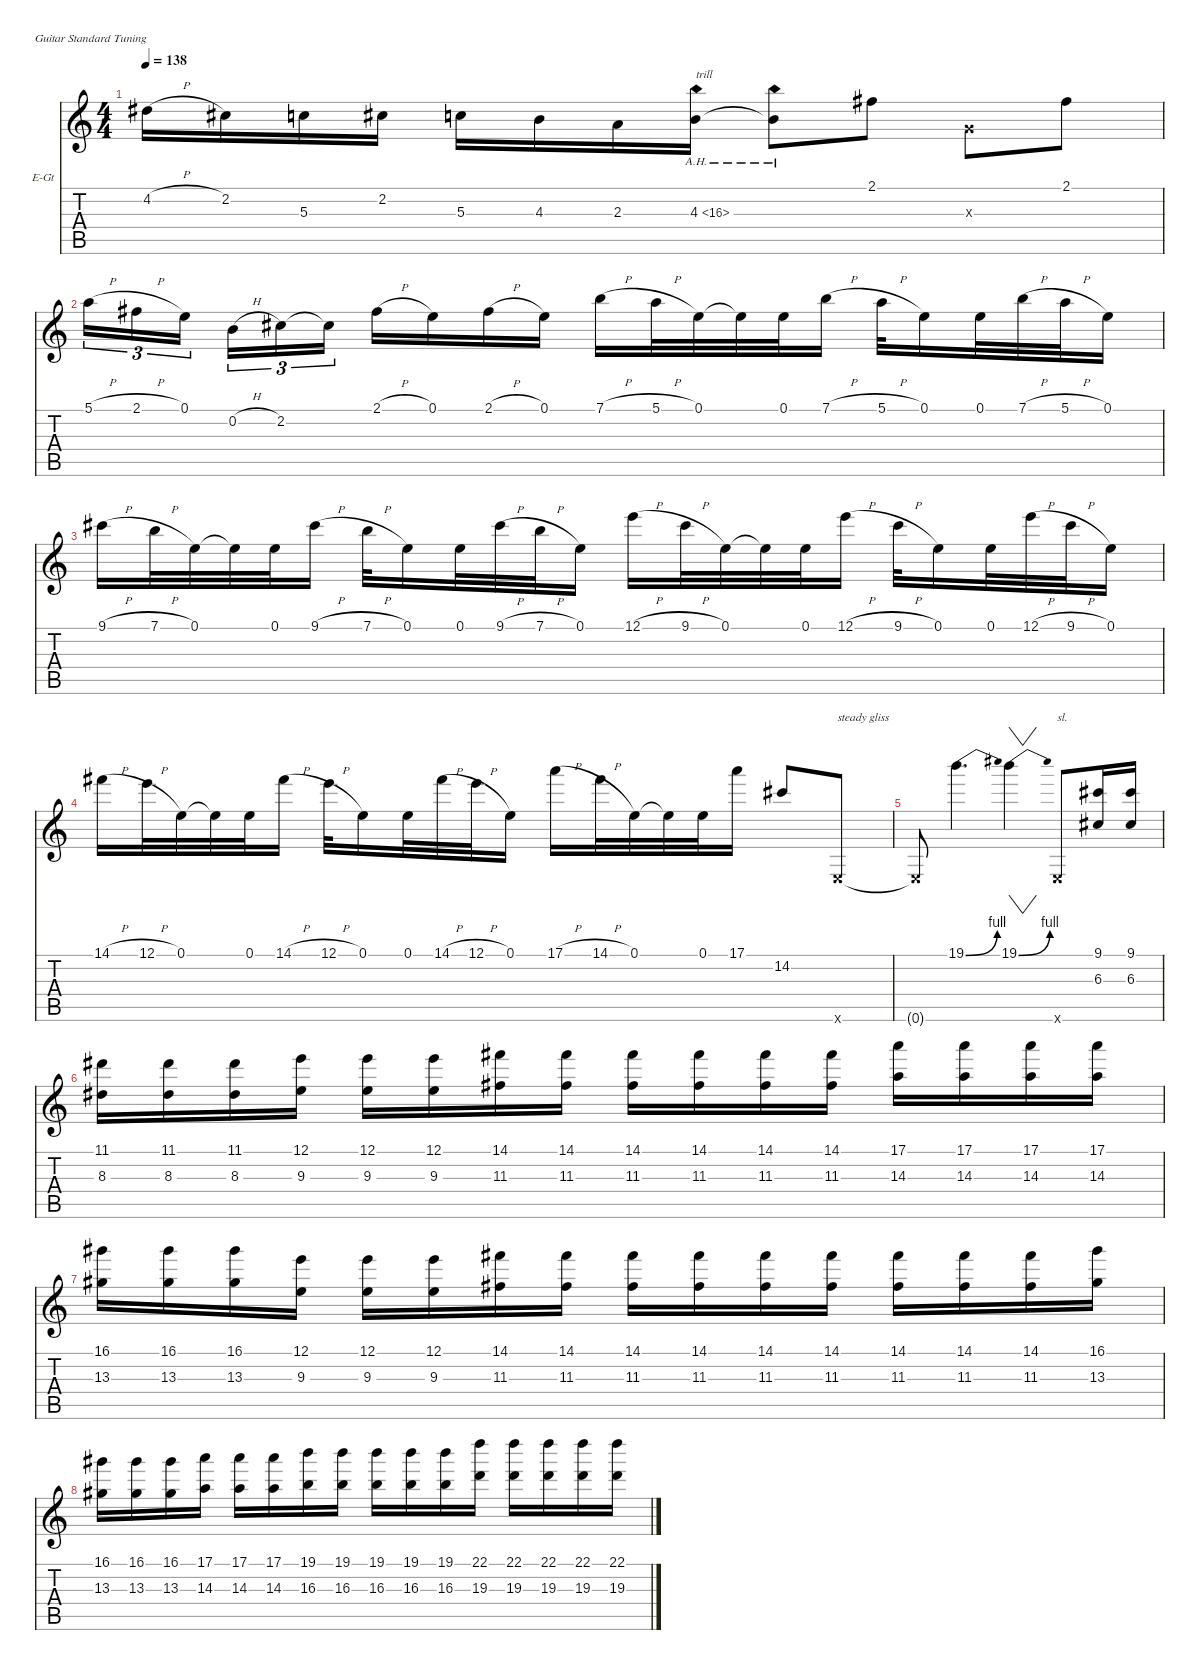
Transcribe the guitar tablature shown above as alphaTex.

\hideDynamics
\bracketExtendMode nobrackets
\firstSystemTrackNameOrientation horizontal
\otherSystemsTrackNameOrientation horizontal
\track ("Joe Satriani" "E-Gt") {instrument distortionguitar}
\staff {score tabs}
\tuning (E4 B3 G3 D3 A2 E2)
\ts (4 4)
\tempo 138
\clef g2
\ks c
4.2{h acc #}.16{dy f beam Down} 2.2{acc #}.16{beam Down} 5.3.16{beam Down} 2.2{acc #}.16{beam Down} 5.3.16{beam Down} 4.3.16{beam Down} 2.3.16{beam Down} 4.3{ah 12}.16{txt "trill" beam Down} 4.3{ah 12 t}.8{beam Down} 2.1{acc #}.8{beam Down} 0.3{x}.8{beam Down} 2.1{acc #}.8{beam Down} |
5.1{h}.16{tu (3 2) beam Down} 2.1{h acc #}.16{tu (3 2) beam Down} 0.1.16{tu (3 2) beam Down} 0.2{h}.16{tu (3 2) beam Down} 2.2{acc #}.16{tu (3 2) beam Down} 2.2{t acc #}.16{tu (3 2) beam Down} 2.1{h acc #}.16{beam Down} 0.1.16{beam Down} 2.1{h acc #}.16{beam Down} 0.1.16{beam Down} 7.1{h}.16{beam Down} 5.1{h}.32{beam Down} 0.1.32{beam Down} 0.1{t}.32{beam Down} 0.1.32{beam Down} 7.1{h}.16{beam Down} 5.1{h}.32{beam Down} 0.1.16{beam Down} 0.1.32{beam Down} 7.1{h}.32{beam Down} 5.1{h}.32{beam Down} 0.1.16{beam Down} |
9.1{h acc #}.16{beam Down} 7.1{h}.32{beam Down} 0.1.32{beam Down} 0.1{t}.32{beam Down} 0.1.32{beam Down} 9.1{h acc #}.16{beam Down} 7.1{h}.32{beam Down} 0.1.16{beam Down} 0.1.32{beam Down} 9.1{h acc #}.32{beam Down} 7.1{h}.32{beam Down} 0.1.16{beam Down} 12.1{h}.16{beam Down} 9.1{h acc #}.32{beam Down} 0.1.32{beam Down} 0.1{t}.32{beam Down} 0.1.32{beam Down} 12.1{h}.16{beam Down} 9.1{h acc #}.32{beam Down} 0.1.16{beam Down} 0.1.32{beam Down} 12.1{h}.32{beam Down} 9.1{h acc #}.32{beam Down} 0.1.16{beam Down} |
14.1{h acc #}.16{beam Down} 12.1{h}.32{beam Down} 0.1.32{beam Down} 0.1{t}.32{beam Down} 0.1.32{beam Down} 14.1{h acc #}.16{beam Down} 12.1{h}.32{beam Down} 0.1.16{beam Down} 0.1.32{beam Down} 14.1{h acc #}.32{beam Down} 12.1{h}.32{beam Down} 0.1.16{beam Down} 17.1{h}.16{beam Down} 14.1{h acc #}.32{beam Down} 0.1.32{beam Down} 0.1{t}.32{beam Down} 0.1.32{beam Down} 17.1.16{beam Down} 14.2{acc #}.8{beam Up} 0.6{x}.8{txt "steady gliss" beam Up} |
0.6{x t}.8{beam Up} 19.1{be (bend 0 0 60 4)}.4{d beam Down} 19.1{be (bend 0 0 60 4)}.4{vw beam Down} 0.6{x}.8{txt "sl." beam Up} (9.1{acc #} 6.3{acc #}).16{beam Up} (9.1{acc #} 6.3{acc #}).16{beam Up} |
(11.1{acc #} 8.3{acc #}).16{beam Down} (11.1{acc #} 8.3{acc #}).16{beam Down} (11.1{acc #} 8.3{acc #}).16{beam Down} (12.1 9.3).16{beam Down} (12.1 9.3).16{beam Down} (12.1 9.3).16{beam Down} (14.1{acc #} 11.3{acc #}).16{beam Down} (14.1{acc #} 11.3{acc #}).16{beam Down} (14.1{acc #} 11.3{acc #}).16{beam Down} (14.1{acc #} 11.3{acc #}).16{beam Down} (14.1{acc #} 11.3{acc #}).16{beam Down} (14.1{acc #} 11.3{acc #}).16{beam Down} (17.1 14.3).16{beam Down} (17.1 14.3).16{beam Down} (17.1 14.3).16{beam Down} (17.1 14.3).16{beam Down} |
(16.1{acc #} 13.3{acc #}).16{beam Down} (16.1{acc #} 13.3{acc #}).16{beam Down} (16.1{acc #} 13.3{acc #}).16{beam Down} (12.1 9.3).16{beam Down} (12.1 9.3).16{beam Down} (12.1 9.3).16{beam Down} (14.1{acc #} 11.3{acc #}).16{beam Down} (14.1{acc #} 11.3{acc #}).16{beam Down} (14.1{acc #} 11.3{acc #}).16{beam Down} (14.1{acc #} 11.3{acc #}).16{beam Down} (14.1{acc #} 11.3{acc #}).16{beam Down} (14.1{acc #} 11.3{acc #}).16{beam Down} (14.1{acc #} 11.3{acc #}).16{beam Down} (14.1{acc #} 11.3{acc #}).16{beam Down} (14.1{acc #} 11.3{acc #}).16{beam Down} (16.1{acc #} 13.3{acc #}).16{beam Down} |
(16.1{acc #} 13.3{acc #}).16{beam Down} (16.1{acc #} 13.3{acc #}).16{beam Down} (16.1{acc #} 13.3{acc #}).16{beam Down} (17.1 14.3).16{beam Down} (17.1 14.3).16{beam Down} (17.1 14.3).16{beam Down} (19.1 16.3).16{beam Down} (19.1 16.3).16{beam Down} (19.1 16.3).16{beam Down} (19.1 16.3).16{beam Down} (19.1 16.3).16{beam Down} (22.1 19.3).16{beam Down} (22.1 19.3).16{beam Down} (22.1 19.3).16{beam Down} (22.1 19.3).16{beam Down} (22.1 19.3).16{beam Down}
